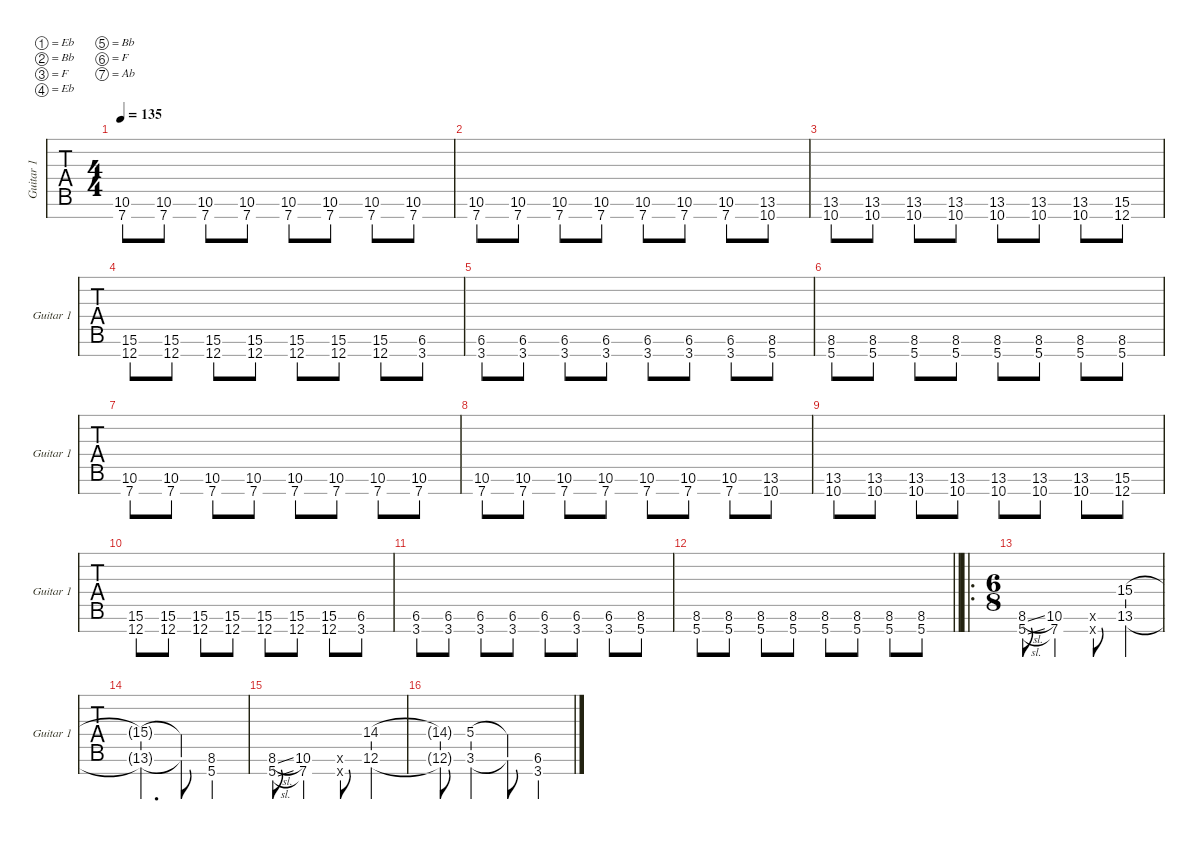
\defaultSystemsLayout 4
\hideDynamics
\bracketExtendMode nobrackets
\singleTrackTrackNamePolicy allsystems
\multiTrackTrackNamePolicy allsystems
\firstSystemTrackNameMode fullname
\otherSystemsTrackNameMode fullname
\otherSystemsTrackNameOrientation horizontal
\track ("Guitar 1" "Guitar 1") {instrument overdrivenguitar}
\staff {tabs}
\tuning (Eb4 Bb3 F3 Eb3 Bb2 F2 Ab1)
\ts (4 4)
\tempo 135
\clef g2
\ks c
(7.7 10.6).8{dy mf} (7.7 10.6).8 (7.7 10.6).8 (7.7 10.6).8 (7.7 10.6).8 (7.7 10.6).8 (7.7 10.6).8 (7.7 10.6).8 |
(7.7 10.6).8 (7.7 10.6).8 (7.7 10.6).8 (7.7 10.6).8 (7.7 10.6).8 (7.7 10.6).8 (7.7 10.6).8 (10.7 13.6).8 |
(13.6 10.7).8 (13.6 10.7).8 (13.6 10.7).8 (13.6 10.7).8 (13.6 10.7).8 (13.6 10.7).8 (13.6 10.7).8 (12.7 15.6).8 |
(12.7 15.6).8 (12.7 15.6).8 (12.7 15.6).8 (12.7 15.6).8 (12.7 15.6).8 (12.7 15.6).8 (12.7 15.6).8 (3.7 6.6).8 |
(3.7 6.6).8 (3.7 6.6).8 (3.7 6.6).8 (3.7 6.6).8 (3.7 6.6).8 (3.7 6.6).8 (3.7 6.6).8 (5.7 8.6).8 |
(8.6 5.7).8 (8.6 5.7).8 (8.6 5.7).8 (8.6 5.7).8 (8.6 5.7).8 (8.6 5.7).8 (8.6 5.7).8 (8.6 5.7).8 |
(7.7 10.6).8 (7.7 10.6).8 (7.7 10.6).8 (7.7 10.6).8 (7.7 10.6).8 (7.7 10.6).8 (7.7 10.6).8 (7.7 10.6).8 |
(7.7 10.6).8 (7.7 10.6).8 (7.7 10.6).8 (7.7 10.6).8 (7.7 10.6).8 (7.7 10.6).8 (7.7 10.6).8 (10.7 13.6).8 |
(13.6 10.7).8 (13.6 10.7).8 (13.6 10.7).8 (13.6 10.7).8 (13.6 10.7).8 (13.6 10.7).8 (13.6 10.7).8 (12.7 15.6).8 |
(12.7 15.6).8 (12.7 15.6).8 (12.7 15.6).8 (12.7 15.6).8 (12.7 15.6).8 (12.7 15.6).8 (12.7 15.6).8 (3.7 6.6).8 |
(3.7 6.6).8 (3.7 6.6).8 (3.7 6.6).8 (3.7 6.6).8 (3.7 6.6).8 (3.7 6.6).8 (3.7 6.6).8 (5.7 8.6).8 |
\barLineRight lightlight
(8.6 5.7).8 (8.6 5.7).8 (8.6 5.7).8 (8.6 5.7).8 (8.6 5.7).8 (8.6 5.7).8 (8.6 5.7).8 (8.6 5.7).8 |
\ro
\ts (6 8)
(5.7{sl} 8.6{sl}).8 (7.7 10.6).4 (7.7{x} 10.6{x}).8 (13.6 15.4).4 |
(13.6{t} 15.4{t}).4{d} (13.6{t} 15.4{t}).8 (5.7 8.6).4 |
(5.7{sl} 8.6{sl}).8 (7.7 10.6).4 (10.6{x} 7.7{x}).8 (14.4 12.6).4 |
(14.4{t} 12.6{t}).8 (3.6 5.4).4 (3.6{t} 5.4{t}).8 (3.7 6.6).4
